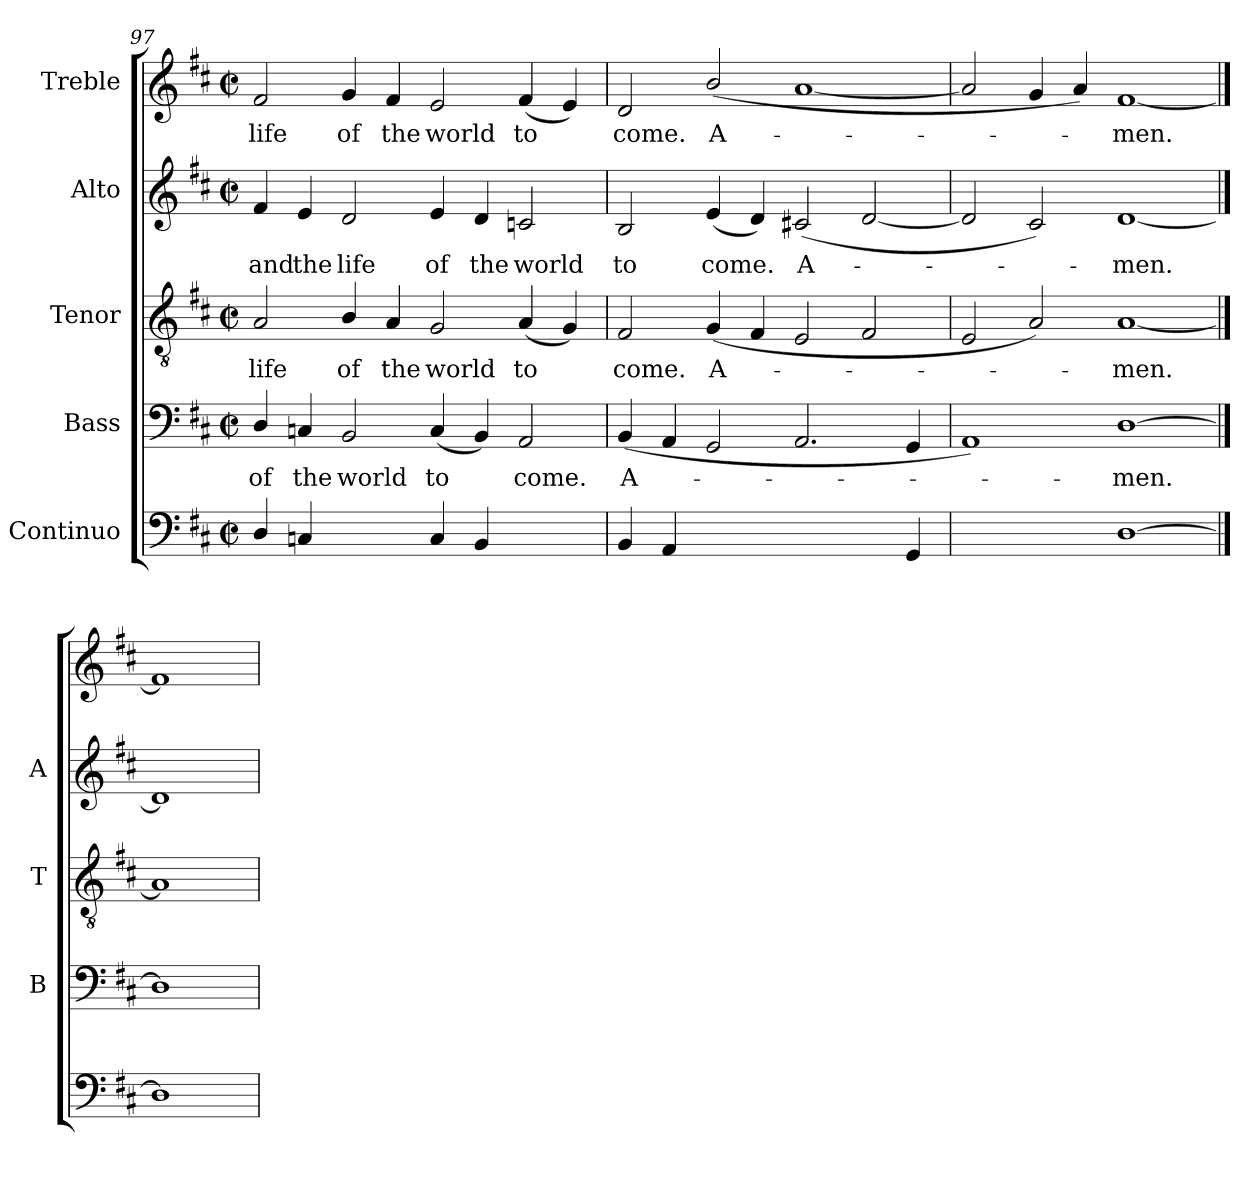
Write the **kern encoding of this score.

**kern	**text	**text	**kern	**text	**kern	**text	**kern	**text	**kern	**text
*part5	*part5	*part5	*part4	*part4	*part3	*part3	*part2	*part2	*part1	*part1
*staff5	*staff5	*staff5	*staff4	*staff4	*staff3	*staff3	*staff2	*staff2	*staff1	*staff1
*I"Continuo	*	*	*I"Bass	*	*I"Tenor	*	*I"Alto	*	*I"Treble	*
*	*	*	*I'B	*	*I'T	*	*I'A	*	*	*
*clefF4	*	*	*clefF4	*	*clefGv2	*	*clefG2	*	*clefG2	*
*k[f#c#]	*	*	*k[f#c#]	*	*k[f#c#]	*	*k[f#c#]	*	*k[f#c#]	*
*D:	*	*	*D:	*	*D:	*	*D:	*	*D:	*
*M4/2	*	*	*M4/2	*	*M4/2	*	*M4/2	*	*M4/2	*
*met(c|)	*	*	*met(c|)	*	*met(c|)	*	*met(c|)	*	*met(c|)	*
=97	=97	=97	=97	=97	=97	=97	=97	=97	=97	=97
!	!	!	!	!LO:LY:b	!	!LO:LY:b	!	!LO:LY:b	!	!LO:LY:b
4D/	.	.	4D/	of	2A	life	4f#	and	2f#	life
!	!	!	!	!LO:LY:b	!	!	!	!LO:LY:b	!	!
4Cn	.	.	4Cn	the	.	.	4e	the	.	.
!	!LO:LY:b	!	!	!LO:LY:b	!	!LO:LY:b	!	!LO:LY:b	!	!LO:LY:b
[4BByy	6	.	2BB	world	4B/	of	2d	life	4g	of
!	!LO:LY:b	!	!	!	!	!LO:LY:b	!	!	!	!LO:LY:b
4BByy]	5	.	.	.	4A	the	.	.	4f#	the
!	!	!	!	!LO:LY:b	!	!LO:LY:b	!	!LO:LY:b	!	!LO:LY:b
4C	.	.	(<4C	to	2G	world	4e	of	2e	world
!	!	!	!	!	!	!	!	!LO:LY:b	!	!
4BB	.	.	4BB)	.	.	.	4d	the	.	.
!	!LO:LY:b	!LO:LY:b	!	!LO:LY:b	!	!LO:LY:b	!	!LO:LY:b	!	!LO:LY:b
[4AAyy	6	3	2AA	come.	(<4A	to	2cn	world	(<4f#	to
!	!LO:LY:b	!	!	!	!	!	!	!	!	!
4AAyy]	5	.	.	.	4G)	.	.	.	4e)	.
=98	=98	=98	=98	=98	=98	=98	=98	=98	=98	=98
!	!	!	!	!LO:LY:b	!	!LO:LY:b	!	!LO:LY:b	!	!LO:LY:b
4BB	.	.	(<4BB	A-	2F#	come.	2B	to	2d	come.
4AA	.	.	4AA	.	.	.	.	.	.	.
!	!LO:LY:b	!	!	!	!	!LO:LY:b	!	!LO:LY:b	!	!LO:LY:b
[4GGyy	6	.	2GG	.	(<4G	A-	(<4e	come.	(<2b/	A-
!	!LO:LY:b	!	!	!	!	!	!	!	!	!
4GGyy]	5	.	.	.	4F#	.	4d)	.	.	.
!	!LO:LY:b	!LO:LY:b	!	!	!	!	!	!LO:LY:b	!	!
[2AAyy	7	3	2.AA	.	2E	.	(<2c#X	A-	[1a	.
!	!LO:LY:b	!LO:LY:b	!	!	!	!	!	!	!	!
4AAyy]	6	4	.	.	2F#	.	[2d	.	.	.
4GG	.	.	4GG	.	.	.	.	.	.	.
=99	=99	=99	=99	=99	=99	=99	=99	=99	=99	=99
!	!LO:LY:b	!LO:LY:b	!	!	!	!	!	!	!	!
[2AAyy	5	4	1AA)	.	2E	.	2d]	.	2a]	.
!	!	!LO:LY:b	!	!	!	!	!	!	!	!
2AAyy]	.	3	.	.	2A)	.	2c#)	.	4g	.
.	.	.	.	.	.	.	.	.	4a)	.
!	!	!	!	!LO:LY:b	!	!LO:LY:b	!	!LO:LY:b	!	!LO:LY:b
[1D	.	.	[1D	men.	[1A	men.	[1d	men.	[1f#	men.
==100	==100	==100	==100	==100	==100	==100	==100	==100	==100	==100
1D]	.	.	1D]	.	1A]	.	1d]	.	1f#]	.
=	=	=	=	=	=	=	=	=	=	=
*-	*-	*-	*-	*-	*-	*-	*-	*-	*-	*-
